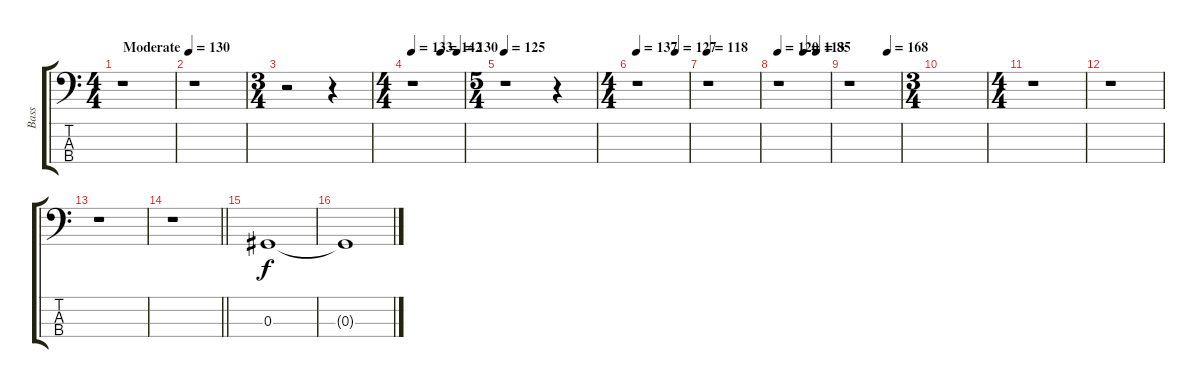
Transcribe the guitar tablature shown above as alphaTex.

\track ("Bass" "Bass") {instrument electricbassfinger}
\staff {score tabs}
\tuning (Gb2 Db2 Ab1 Eb1) {hide}
\ts (4 4)
\section ("" "")
\tempo (130 "Moderate")
\clef f4
\ks c
r.1{dy f instrument electricbassfinger} |
r.1 |
\ts (3 4)
r.2 r.4 |
\ts (4 4)
\tempo 133
\tempo (142 0.5625)
\tempo (130 0.875)
r.1 |
\ts (5 4)
\tempo 125
r.1 r.4 |
\ts (4 4)
\tempo 137
\tempo (127 0.75)
r.1 |
\tempo 118
r.1 |
\tempo 122
\tempo (113 0.5)
\tempo (85 0.75)
\tempo 120
r.1 |
\tempo (168 0.75)
r.1 |
\ts (3 4)
|
\ts (4 4)
r.1 |
r.1 |
r.1 |
\barLineRight lightlight
r.1 |
\section ("" "")
0.3.1 |
0.3{t}.1
